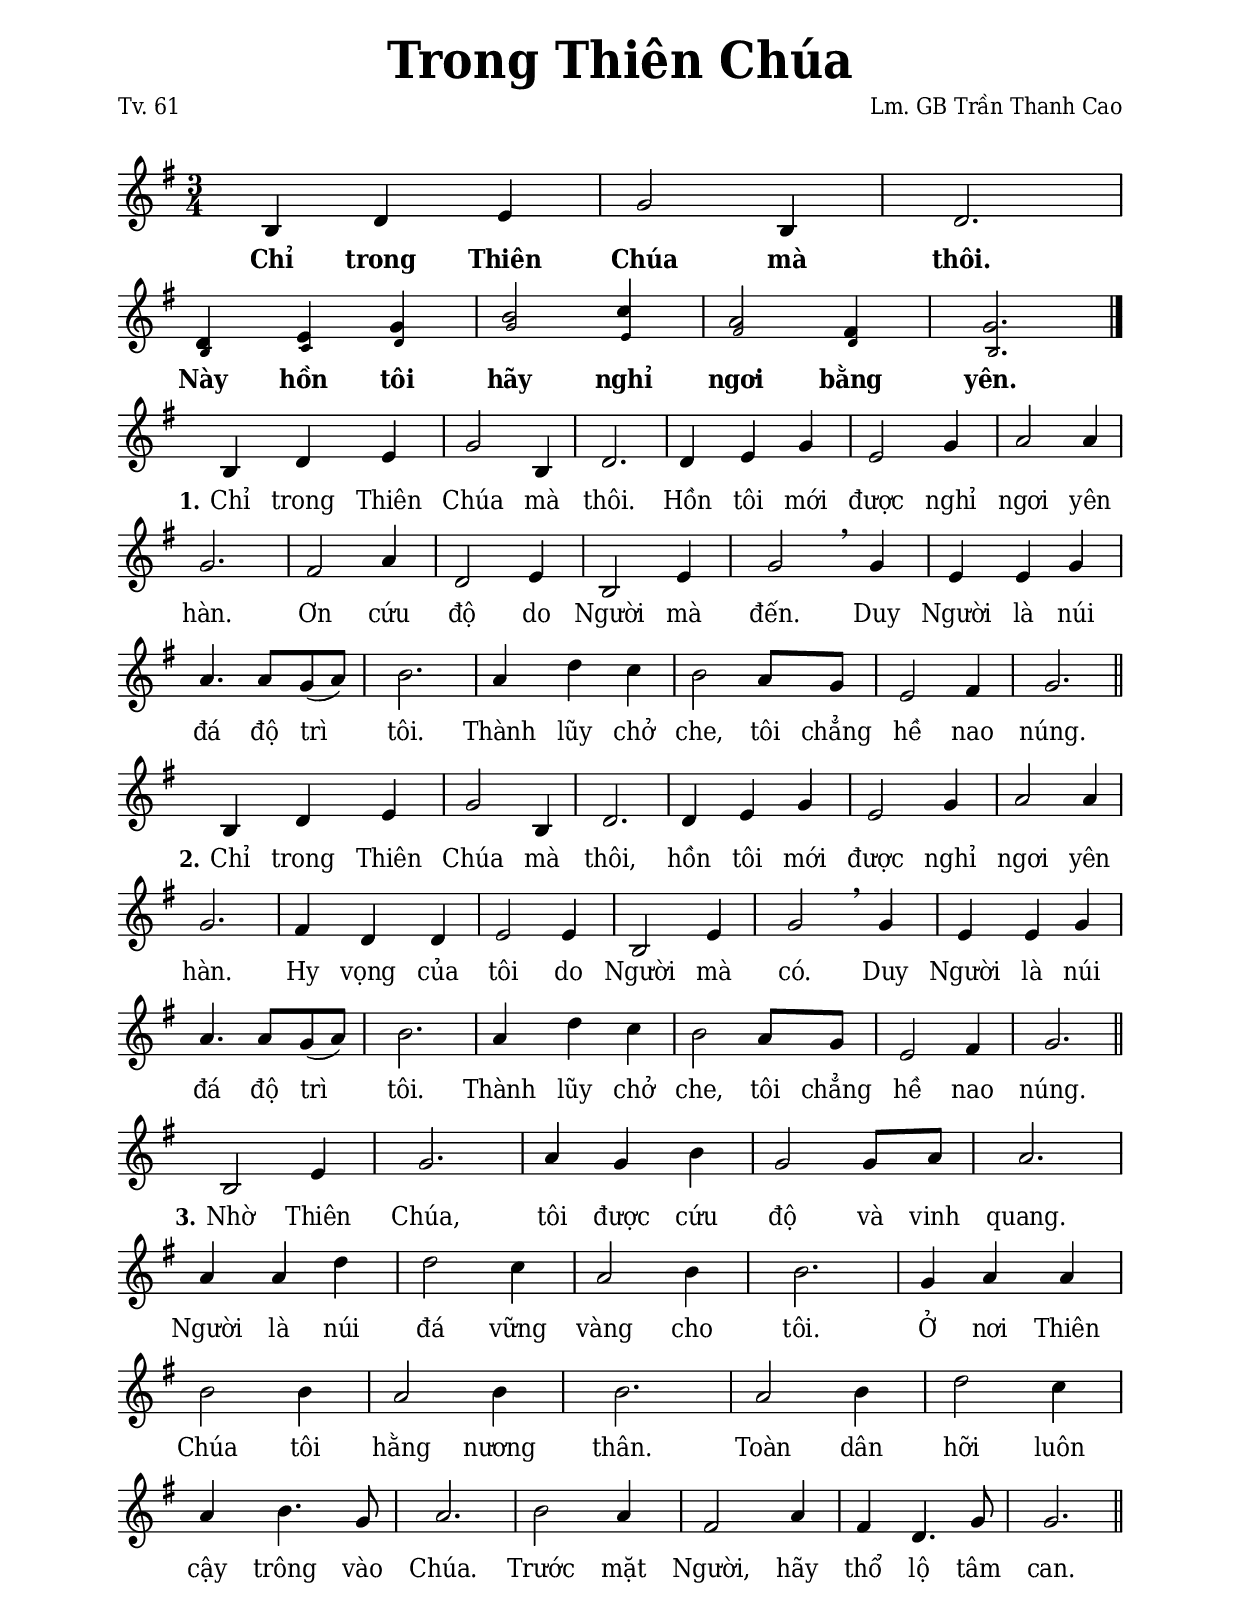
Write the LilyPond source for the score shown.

% Cài đặt chung
\version "2.22.1"
\include "english.ly"

\header {
  title = \markup { \fontsize #3 "Trong Thiên Chúa" }
  poet = "Tv. 61"
  composer = "Lm. GB Trần Thanh Cao"
  arranger = " "
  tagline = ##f
}

% Nhạc điệp khúc
nhacDiepKhucSop = \relative c' {
  <>^\markup { \halign #45 " " }
  b4 d e |
  g2 b,4 |
  d2. |
  d4 e g |
  b2 c4 |
  a2 fs4 |
  g2. \bar "|."
}

nhacDiepKhucBas = \relative c' {
  \skip 2.
  \skip 2.
  \skip 2.
  b4 c d |
  g2 e4 |
  fs2 d4 |
  b2.
}

% Nhạc phiên khúc
nhacPhienKhucMot = \relative c' {
  b4 d e |
  g2 b,4 |
  d2. |
  d4 e g |
  e2 g4 |
  a2 a4 |
  g2. |
  fs2 a4 |
  d,2 e4 |
  b2 e4 |
  g2 \breathe g4 |
  e4 e g |
  a4. a8 g (a) |
  b2. |
  a4 d c |
  b2 a8 g |
  e2 fs4 |
  g2. \bar "||"
}

nhacPhienKhucHai = \relative c' {
  b4 d e |
  g2 b,4 |
  d2. |
  d4 e g |
  e2 g4 |
  a2 a4 |
  g2. |
  fs4 d d |
  e2 e4 |
  b2 e4 |
  g2 \breathe g4 |
  e4 e g |
  a4. a8 g (a) |
  b2. |
  a4 d c |
  b2 a8 g |
  e2 fs4 |
  g2. \bar "||"
}

nhacPhienKhucBa = \relative c' {
  b2 e4 |
  g2. |
  a4 g b |
  g2 g8 a |
  a2. |
  a4 a d |
  d2 c4 |
  a2 b4 |
  b2. |
  g4 a a |
  b2 b4 |
  a2 b4 |
  b2. |
  a2 b4 |
  d2 c4 |
  a b4. g8 |
  a2. |
  b2 a4 |
  fs2 a4 |
  fs d4. g8 |
  g2. \bar "||"
}

% Lời điệp khúc
loiDiepKhuc = \lyricmode {
  Chỉ trong Thiên Chúa mà thôi.
  Này hồn tôi hãy nghỉ ngơi bằng yên.
}

% Lời phiên khúc
loiPhienKhucMot = \lyricmode {
  \set stanza = #"1."
  Chỉ trong Thiên Chúa mà thôi.
  Hồn tôi mới được nghỉ ngơi yên hàn.
  Ơn cứu độ do Người mà đến.
  Duy Người là núi đá độ trì tôi.
  Thành lũy chở che, tôi chẳng hề nao núng.
}

loiPhienKhucHai = \lyricmode {
  \set stanza = #"2."
  Chỉ trong Thiên Chúa mà thôi,
  hồn tôi mới được nghỉ ngơi yên hàn.
  Hy vọng của tôi do Người mà có.
  Duy Người là núi đá độ trì tôi.
  Thành lũy chở che, tôi chẳng hề nao núng.
}

loiPhienKhucBa = \lyricmode {
  \set stanza = #"3."
  Nhờ Thiên Chúa, tôi được cứu độ và vinh quang.
  Người là núi đá vững vàng cho tôi.
  Ở nơi Thiên Chúa tôi hằng nương thân.
  Toàn dân hỡi luôn cậy trông vào Chúa.
  Trước mặt Người, hãy thổ lộ tâm can.
}


% Dàn trang
\paper {
  #(set-paper-size "a4")
  top-margin = 15\mm
  bottom-margin = 10\mm
  left-margin = 20\mm
  right-margin = 20\mm
  indent = #0
  #(define fonts
    (make-pango-font-tree
      "Deja Vu Serif Condensed"
      "Deja Vu Serif Condensed"
      "Deja Vu Serif Condensed"
      (/ 20 20)))
  page-count = #1
  system-system-spacing = #'((basic-distance . 11.5)
                             (minimum-distance . 11.5)
                             (padding . 1))
  score-system-spacing = #'((basic-distance . 11.5)
                             (minimum-distance . 11.5)
                             (padding . 1))
}

% Thiết lập tông và nhịp
TongNhip = { \key g \major \time 3/4 }

% Đổi kích thước nốt cho bè phụ
notBePhu =
#(define-music-function (font-size music) (number? ly:music?)
   (for-some-music
     (lambda (m)
       (if (music-is-of-type? m 'rhythmic-event)
           (begin
             (set! (ly:music-property m 'tweaks)
                   (cons `(font-size . ,font-size)
                         (ly:music-property m 'tweaks)))
             #t)
           #f))
     music)
   music)

\score {
  \new ChoirStaff <<
    \new Staff = diepKhuc \with {
        \consists "Merge_rests_engraver"
        %\magnifyStaff #(magstep +1)
        printPartCombineTexts = ##f
      }
      <<
      \new Voice \TongNhip \partCombine 
        \nhacDiepKhucSop
        \notBePhu -3 { \nhacDiepKhucBas }
      \new NullVoice = nhacThamChieu \nhacDiepKhucSop
      \new Lyrics \with {
          \override VerticalAxisGroup.
            nonstaff-relatedstaff-spacing.padding = #1
          \override VerticalAxisGroup.
            nonstaff-unrelatedstaff-spacing.padding = #1
        }
        \lyricsto nhacThamChieu \loiDiepKhuc
      >>
  >>
  \layout {
    \override Lyrics.LyricText.font-series = #'bold
    %\override Lyrics.LyricText.font-size = #+2
    \override Lyrics.LyricSpace.minimum-distance = #5
    \override Score.BarNumber.break-visibility = ##(#f #f #f)
    \override Score.SpacingSpanner.uniform-stretching = ##t
  }
}

\score {
  \new ChoirStaff <<
    \new Staff = phienKhuc \with {
        %\magnifyStaff #(magstep +1)
      }
      <<
      \new Voice = beSop {
        \key g \major \time 3/4 \nhacPhienKhucMot
      }
    >>
    \new Lyrics \with {
          \override VerticalAxisGroup.
            nonstaff-relatedstaff-spacing.padding = #1
          \override VerticalAxisGroup.
            nonstaff-unrelatedstaff-spacing.padding = #1
        }
        \lyricsto beSop \loiPhienKhucMot
  >>
  \layout {
    \override Staff.TimeSignature.transparent = ##t
    %\override Lyrics.LyricText.font-size = #+2
    \override Lyrics.LyricSpace.minimum-distance = #2
    \override Score.BarNumber.break-visibility = ##(#f #f #f)
    \override Score.SpacingSpanner.uniform-stretching = ##t
  }
}

\score {
  \new ChoirStaff <<
    \new Staff = phienKhuc \with {
        %\magnifyStaff #(magstep +1)
      }
      <<
      \new Voice = beSop {
        \key g \major \time 3/4 \nhacPhienKhucHai
      }
    >>
    \new Lyrics \with {
          \override VerticalAxisGroup.
            nonstaff-relatedstaff-spacing.padding = #1
          \override VerticalAxisGroup.
            nonstaff-unrelatedstaff-spacing.padding = #1
        }
        \lyricsto beSop \loiPhienKhucHai
  >>
  \layout {
    \override Staff.TimeSignature.transparent = ##t
    %\override Lyrics.LyricText.font-size = #+2
    \override Lyrics.LyricSpace.minimum-distance = #2
    \override Score.BarNumber.break-visibility = ##(#f #f #f)
    \override Score.SpacingSpanner.uniform-stretching = ##t
  }
}

\score {
  \new ChoirStaff <<
    \new Staff = phienKhuc \with {
        %\magnifyStaff #(magstep +1)
      }
      <<
      \new Voice = beSop {
        \key g \major \time 3/4 \nhacPhienKhucBa
      }
    >>
    \new Lyrics \with {
          \override VerticalAxisGroup.
            nonstaff-relatedstaff-spacing.padding = #1
          \override VerticalAxisGroup.
            nonstaff-unrelatedstaff-spacing.padding = #1
        }
        \lyricsto beSop \loiPhienKhucBa
  >>
  \layout {
    \override Staff.TimeSignature.transparent = ##t
    %\override Lyrics.LyricText.font-size = #+2
    \override Lyrics.LyricSpace.minimum-distance = #2.5
    \override Score.BarNumber.break-visibility = ##(#f #f #f)
    \override Score.SpacingSpanner.uniform-stretching = ##t
  }
}
